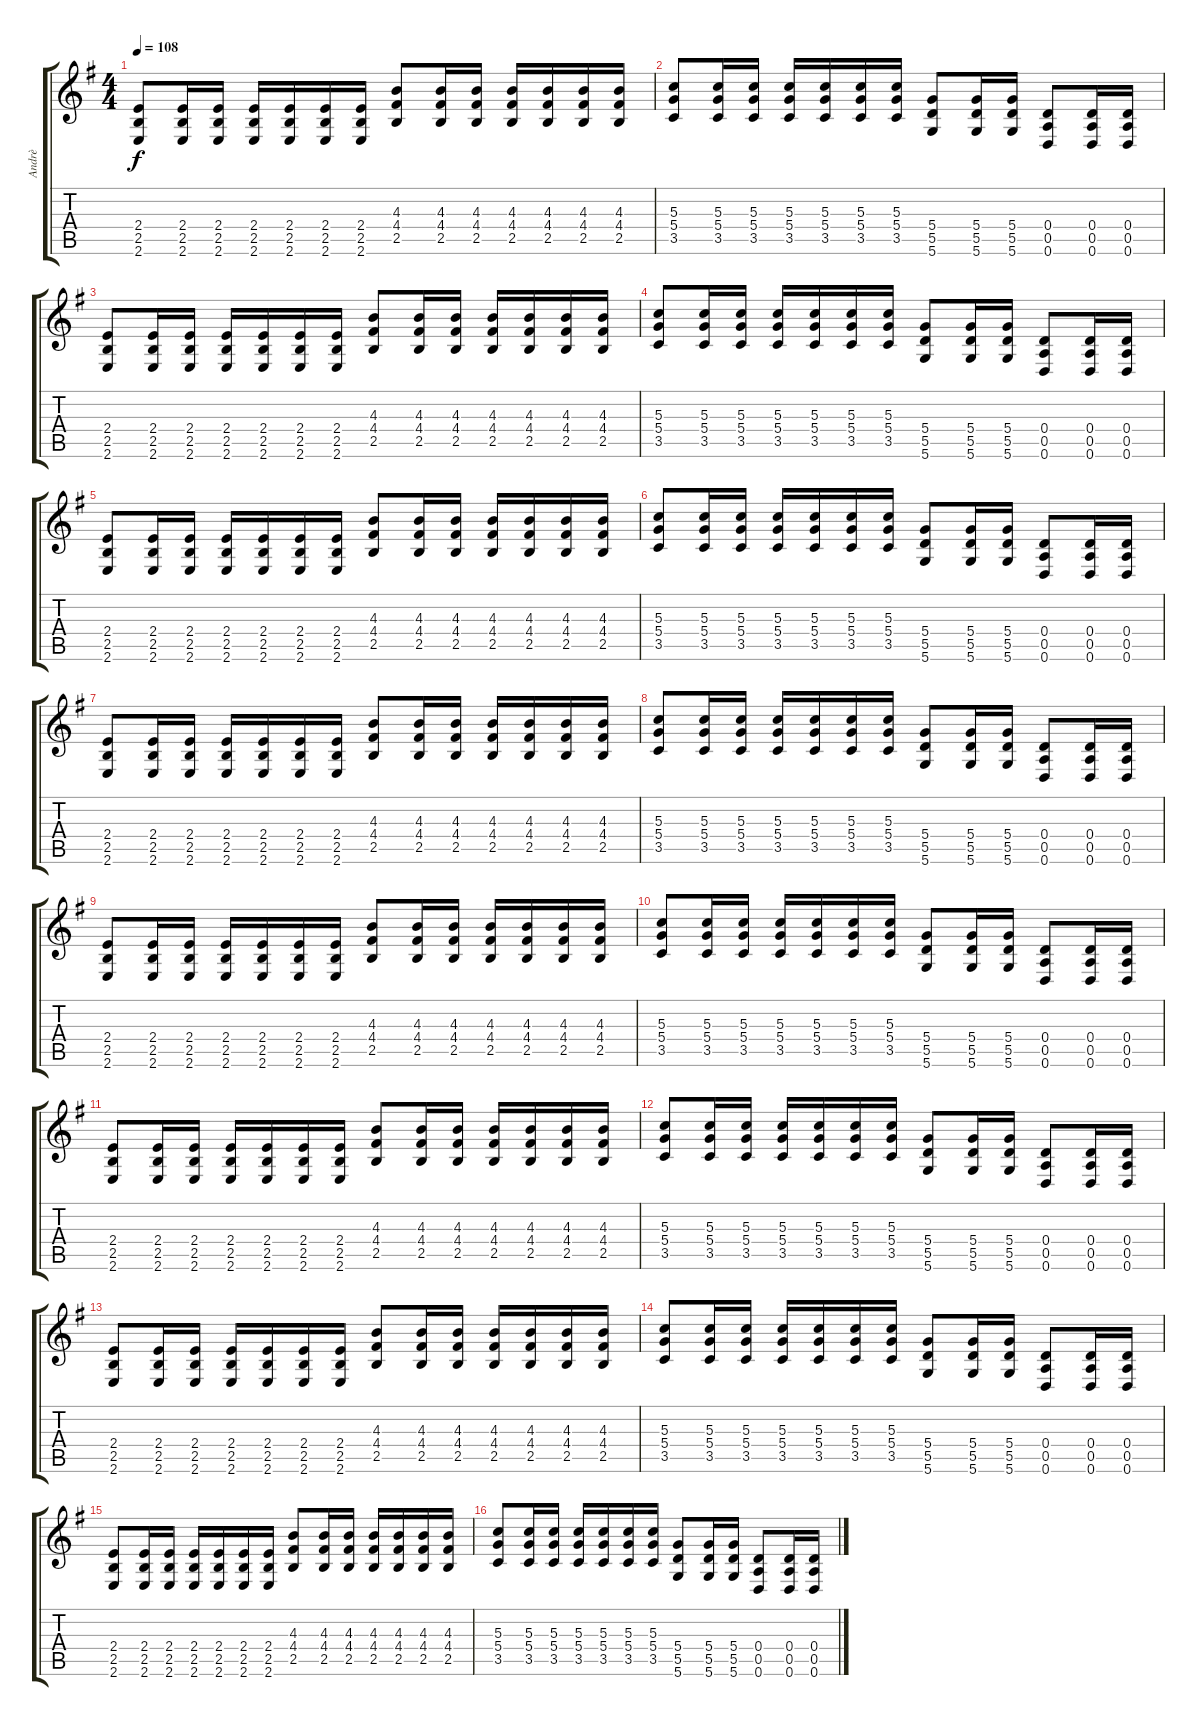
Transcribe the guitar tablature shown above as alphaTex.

\track ("Andrè" "Andrè") {instrument distortionguitar}
\staff {score tabs}
\tuning (E4 B3 G3 D3 A2 D2) {hide}
\ts (4 4)
\tempo 108
\clef g2
\ks g
(2.4 2.5 2.6).8{dy f} (2.4 2.5 2.6).16 (2.4 2.5 2.6).16 (2.4 2.5 2.6).16 (2.4 2.5 2.6).16 (2.4 2.5 2.6).16 (2.4 2.5 2.6).16 (4.3 4.4 2.5).8 (4.3 4.4 2.5).16 (4.3 4.4 2.5).16 (4.3 4.4 2.5).16 (4.3 4.4 2.5).16 (4.3 4.4 2.5).16 (4.3 4.4 2.5).16 |
(5.3 5.4 3.5).8 (5.3 5.4 3.5).16 (5.3 5.4 3.5).16 (5.3 5.4 3.5).16 (5.3 5.4 3.5).16 (5.3 5.4 3.5).16 (5.3 5.4 3.5).16 (5.4 5.5 5.6).8 (5.4 5.5 5.6).16 (5.4 5.5 5.6).16 (0.4 0.5 0.6).8 (0.4 0.5 0.6).16 (0.4 0.5 0.6).16 |
(2.4 2.5 2.6).8 (2.4 2.5 2.6).16 (2.4 2.5 2.6).16 (2.4 2.5 2.6).16 (2.4 2.5 2.6).16 (2.4 2.5 2.6).16 (2.4 2.5 2.6).16 (4.3 4.4 2.5).8 (4.3 4.4 2.5).16 (4.3 4.4 2.5).16 (4.3 4.4 2.5).16 (4.3 4.4 2.5).16 (4.3 4.4 2.5).16 (4.3 4.4 2.5).16 |
(5.3 5.4 3.5).8 (5.3 5.4 3.5).16 (5.3 5.4 3.5).16 (5.3 5.4 3.5).16 (5.3 5.4 3.5).16 (5.3 5.4 3.5).16 (5.3 5.4 3.5).16 (5.4 5.5 5.6).8 (5.4 5.5 5.6).16 (5.4 5.5 5.6).16 (0.4 0.5 0.6).8 (0.4 0.5 0.6).16 (0.4 0.5 0.6).16 |
(2.4 2.5 2.6).8 (2.4 2.5 2.6).16 (2.4 2.5 2.6).16 (2.4 2.5 2.6).16 (2.4 2.5 2.6).16 (2.4 2.5 2.6).16 (2.4 2.5 2.6).16 (4.3 4.4 2.5).8 (4.3 4.4 2.5).16 (4.3 4.4 2.5).16 (4.3 4.4 2.5).16 (4.3 4.4 2.5).16 (4.3 4.4 2.5).16 (4.3 4.4 2.5).16 |
(5.3 5.4 3.5).8 (5.3 5.4 3.5).16 (5.3 5.4 3.5).16 (5.3 5.4 3.5).16 (5.3 5.4 3.5).16 (5.3 5.4 3.5).16 (5.3 5.4 3.5).16 (5.4 5.5 5.6).8 (5.4 5.5 5.6).16 (5.4 5.5 5.6).16 (0.4 0.5 0.6).8 (0.4 0.5 0.6).16 (0.4 0.5 0.6).16 |
(2.4 2.5 2.6).8 (2.4 2.5 2.6).16 (2.4 2.5 2.6).16 (2.4 2.5 2.6).16 (2.4 2.5 2.6).16 (2.4 2.5 2.6).16 (2.4 2.5 2.6).16 (4.3 4.4 2.5).8 (4.3 4.4 2.5).16 (4.3 4.4 2.5).16 (4.3 4.4 2.5).16 (4.3 4.4 2.5).16 (4.3 4.4 2.5).16 (4.3 4.4 2.5).16 |
(5.3 5.4 3.5).8 (5.3 5.4 3.5).16 (5.3 5.4 3.5).16 (5.3 5.4 3.5).16 (5.3 5.4 3.5).16 (5.3 5.4 3.5).16 (5.3 5.4 3.5).16 (5.4 5.5 5.6).8 (5.4 5.5 5.6).16 (5.4 5.5 5.6).16 (0.4 0.5 0.6).8 (0.4 0.5 0.6).16 (0.4 0.5 0.6).16 |
(2.4 2.5 2.6).8 (2.4 2.5 2.6).16 (2.4 2.5 2.6).16 (2.4 2.5 2.6).16 (2.4 2.5 2.6).16 (2.4 2.5 2.6).16 (2.4 2.5 2.6).16 (4.3 4.4 2.5).8 (4.3 4.4 2.5).16 (4.3 4.4 2.5).16 (4.3 4.4 2.5).16 (4.3 4.4 2.5).16 (4.3 4.4 2.5).16 (4.3 4.4 2.5).16 |
(5.3 5.4 3.5).8 (5.3 5.4 3.5).16 (5.3 5.4 3.5).16 (5.3 5.4 3.5).16 (5.3 5.4 3.5).16 (5.3 5.4 3.5).16 (5.3 5.4 3.5).16 (5.4 5.5 5.6).8 (5.4 5.5 5.6).16 (5.4 5.5 5.6).16 (0.4 0.5 0.6).8 (0.4 0.5 0.6).16 (0.4 0.5 0.6).16 |
(2.4 2.5 2.6).8 (2.4 2.5 2.6).16 (2.4 2.5 2.6).16 (2.4 2.5 2.6).16 (2.4 2.5 2.6).16 (2.4 2.5 2.6).16 (2.4 2.5 2.6).16 (4.3 4.4 2.5).8 (4.3 4.4 2.5).16 (4.3 4.4 2.5).16 (4.3 4.4 2.5).16 (4.3 4.4 2.5).16 (4.3 4.4 2.5).16 (4.3 4.4 2.5).16 |
(5.3 5.4 3.5).8 (5.3 5.4 3.5).16 (5.3 5.4 3.5).16 (5.3 5.4 3.5).16 (5.3 5.4 3.5).16 (5.3 5.4 3.5).16 (5.3 5.4 3.5).16 (5.4 5.5 5.6).8 (5.4 5.5 5.6).16 (5.4 5.5 5.6).16 (0.4 0.5 0.6).8 (0.4 0.5 0.6).16 (0.4 0.5 0.6).16 |
(2.4 2.5 2.6).8 (2.4 2.5 2.6).16 (2.4 2.5 2.6).16 (2.4 2.5 2.6).16 (2.4 2.5 2.6).16 (2.4 2.5 2.6).16 (2.4 2.5 2.6).16 (4.3 4.4 2.5).8 (4.3 4.4 2.5).16 (4.3 4.4 2.5).16 (4.3 4.4 2.5).16 (4.3 4.4 2.5).16 (4.3 4.4 2.5).16 (4.3 4.4 2.5).16 |
(5.3 5.4 3.5).8 (5.3 5.4 3.5).16 (5.3 5.4 3.5).16 (5.3 5.4 3.5).16 (5.3 5.4 3.5).16 (5.3 5.4 3.5).16 (5.3 5.4 3.5).16 (5.4 5.5 5.6).8 (5.4 5.5 5.6).16 (5.4 5.5 5.6).16 (0.4 0.5 0.6).8 (0.4 0.5 0.6).16 (0.4 0.5 0.6).16 |
(2.4 2.5 2.6).8 (2.4 2.5 2.6).16 (2.4 2.5 2.6).16 (2.4 2.5 2.6).16 (2.4 2.5 2.6).16 (2.4 2.5 2.6).16 (2.4 2.5 2.6).16 (4.3 4.4 2.5).8 (4.3 4.4 2.5).16 (4.3 4.4 2.5).16 (4.3 4.4 2.5).16 (4.3 4.4 2.5).16 (4.3 4.4 2.5).16 (4.3 4.4 2.5).16 |
(5.3 5.4 3.5).8 (5.3 5.4 3.5).16 (5.3 5.4 3.5).16 (5.3 5.4 3.5).16 (5.3 5.4 3.5).16 (5.3 5.4 3.5).16 (5.3 5.4 3.5).16 (5.4 5.5 5.6).8 (5.4 5.5 5.6).16 (5.4 5.5 5.6).16 (0.4 0.5 0.6).8 (0.4 0.5 0.6).16 (0.4 0.5 0.6).16
